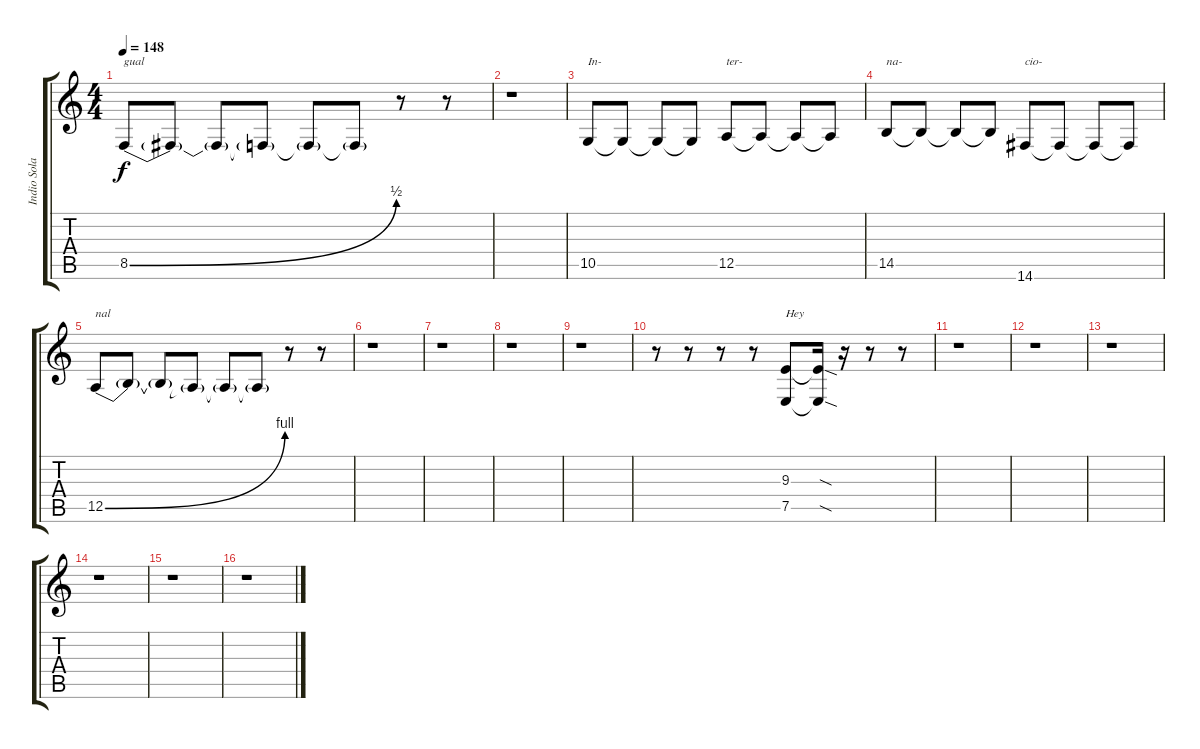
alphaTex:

\track ("Indio Solari" "Indio Sola") {instrument lead2sawtooth}
\staff {score tabs}
\tuning (E4 B3 G3 D3 A2 E2) {hide}
\ts (4 4)
\tempo 148
\clef g2
\ks c
8.5{be (bend 0 0 60 2)}.8{txt "gual" dy f} 8.5{t}.8 8.5{t}.8 8.5{t}.8 8.5{t}.8 8.5{t}.8 r.8 r.8 |
r.1 |
10.5.8{txt "In-"} 10.5{t}.8 10.5{t}.8 10.5{t}.8 12.5.8{txt "ter-"} 12.5{t}.8 12.5{t}.8 12.5{t}.8 |
14.5.8{txt "na-"} 14.5{t}.8 14.5{t}.8 14.5{t}.8 14.6.8{txt "cio-"} 14.6{t}.8 14.6{t}.8 14.6{t}.8 |
12.5{be (bend 0 0 60 4)}.8{txt "nal"} 12.5{t}.8 12.5{t}.8 12.5{t}.8 12.5{t}.8 12.5{t}.8 r.8 r.8 |
r.1 |
r.1 |
r.1 |
r.1 |
r.8 r.8 r.8 r.8 (9.3 7.5).8{txt "Hey"} (9.3{sod t} 7.5{sod t}).16 r.16 r.8 r.8 |
r.1 |
r.1 |
r.1 |
r.1 |
r.1 |
r.1
